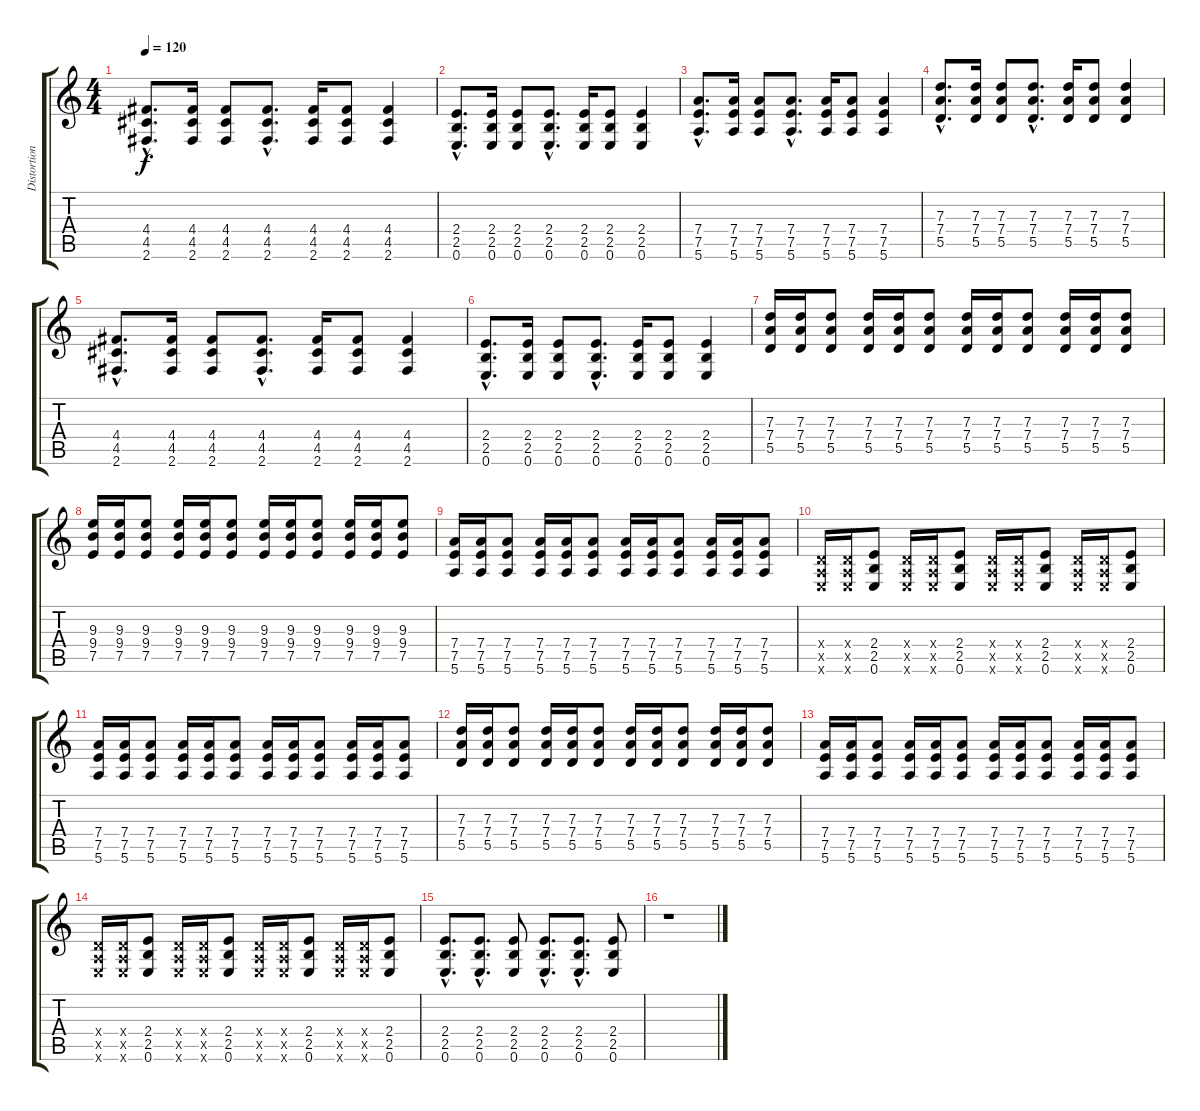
\track ("Distortion Guitar" "Distortion") {instrument distortionguitar}
\staff {score tabs}
\tuning (E4 B3 G3 D3 A2 E2) {hide}
\ts (4 4)
\tempo 120
\clef g2
\ks c
(4.4{hac} 4.5{hac} 2.6{hac}).8{d dy f} (4.4 4.5 2.6).16 (4.4 4.5 2.6).8 (4.4{hac} 4.5{hac} 2.6{hac}).8{d} (4.4 4.5 2.6).16 (4.4 4.5 2.6).8 (4.4 4.5 2.6).4 |
(2.4{hac} 2.5{hac} 0.6{hac}).8{d} (2.4 2.5 0.6).16 (2.4 2.5 0.6).8 (2.4{hac} 2.5{hac} 0.6{hac}).8{d} (2.4 2.5 0.6).16 (2.4 2.5 0.6).8 (2.4 2.5 0.6).4 |
(7.4{hac} 7.5{hac} 5.6{hac}).8{d} (7.4 7.5 5.6).16 (7.4 7.5 5.6).8 (7.4{hac} 7.5{hac} 5.6{hac}).8{d} (7.4 7.5 5.6).16 (7.4 7.5 5.6).8 (7.4 7.5 5.6).4 |
(7.3{hac} 7.4{hac} 5.5{hac}).8{d} (7.3 7.4 5.5).16 (7.3 7.4 5.5).8 (7.3{hac} 7.4{hac} 5.5{hac}).8{d} (7.3 7.4 5.5).16 (7.3 7.4 5.5).8 (7.3 7.4 5.5).4 |
(4.4{hac} 4.5{hac} 2.6{hac}).8{d} (4.4 4.5 2.6).16 (4.4 4.5 2.6).8 (4.4{hac} 4.5{hac} 2.6{hac}).8{d} (4.4 4.5 2.6).16 (4.4 4.5 2.6).8 (4.4 4.5 2.6).4 |
(2.4{hac} 2.5{hac} 0.6{hac}).8{d} (2.4 2.5 0.6).16 (2.4 2.5 0.6).8 (2.4{hac} 2.5{hac} 0.6{hac}).8{d} (2.4 2.5 0.6).16 (2.4 2.5 0.6).8 (2.4 2.5 0.6).4 |
(7.3 7.4 5.5).16 (7.3 7.4 5.5).16 (7.3 7.4 5.5).8 (7.3 7.4 5.5).16 (7.3 7.4 5.5).16 (7.3 7.4 5.5).8 (7.3 7.4 5.5).16 (7.3 7.4 5.5).16 (7.3 7.4 5.5).8 (7.3 7.4 5.5).16 (7.3 7.4 5.5).16 (7.3 7.4 5.5).8 |
(9.3 9.4 7.5).16 (9.3 9.4 7.5).16 (9.3 9.4 7.5).8 (9.3 9.4 7.5).16 (9.3 9.4 7.5).16 (9.3 9.4 7.5).8 (9.3 9.4 7.5).16 (9.3 9.4 7.5).16 (9.3 9.4 7.5).8 (9.3 9.4 7.5).16 (9.3 9.4 7.5).16 (9.3 9.4 7.5).8 |
(7.4 7.5 5.6).16 (7.4 7.5 5.6).16 (7.4 7.5 5.6).8 (7.4 7.5 5.6).16 (7.4 7.5 5.6).16 (7.4 7.5 5.6).8 (7.4 7.5 5.6).16 (7.4 7.5 5.6).16 (7.4 7.5 5.6).8 (7.4 7.5 5.6).16 (7.4 7.5 5.6).16 (7.4 7.5 5.6).8 |
(0.4{x} 0.5{x} 0.6{x}).16 (0.4{x} 0.5{x} 0.6{x}).16 (2.4 2.5 0.6).8 (0.4{x} 0.5{x} 0.6{x}).16 (0.4{x} 0.5{x} 0.6{x}).16 (2.4 2.5 0.6).8 (0.4{x} 0.5{x} 0.6{x}).16 (0.4{x} 0.5{x} 0.6{x}).16 (2.4 2.5 0.6).8 (0.4{x} 0.5{x} 0.6{x}).16 (0.4{x} 0.5{x} 0.6{x}).16 (2.4 2.5 0.6).8 |
(7.4 7.5 5.6).16 (7.4 7.5 5.6).16 (7.4 7.5 5.6).8 (7.4 7.5 5.6).16 (7.4 7.5 5.6).16 (7.4 7.5 5.6).8 (7.4 7.5 5.6).16 (7.4 7.5 5.6).16 (7.4 7.5 5.6).8 (7.4 7.5 5.6).16 (7.4 7.5 5.6).16 (7.4 7.5 5.6).8 |
(7.3 7.4 5.5).16 (7.3 7.4 5.5).16 (7.3 7.4 5.5).8 (7.3 7.4 5.5).16 (7.3 7.4 5.5).16 (7.3 7.4 5.5).8 (7.3 7.4 5.5).16 (7.3 7.4 5.5).16 (7.3 7.4 5.5).8 (7.3 7.4 5.5).16 (7.3 7.4 5.5).16 (7.3 7.4 5.5).8 |
(7.4 7.5 5.6).16 (7.4 7.5 5.6).16 (7.4 7.5 5.6).8 (7.4 7.5 5.6).16 (7.4 7.5 5.6).16 (7.4 7.5 5.6).8 (7.4 7.5 5.6).16 (7.4 7.5 5.6).16 (7.4 7.5 5.6).8 (7.4 7.5 5.6).16 (7.4 7.5 5.6).16 (7.4 7.5 5.6).8 |
(0.4{x} 0.5{x} 0.6{x}).16 (0.4{x} 0.5{x} 0.6{x}).16 (2.4 2.5 0.6).8 (0.4{x} 0.5{x} 0.6{x}).16 (0.4{x} 0.5{x} 0.6{x}).16 (2.4 2.5 0.6).8 (0.4{x} 0.5{x} 0.6{x}).16 (0.4{x} 0.5{x} 0.6{x}).16 (2.4 2.5 0.6).8 (0.4{x} 0.5{x} 0.6{x}).16 (0.4{x} 0.5{x} 0.6{x}).16 (2.4 2.5 0.6).8 |
(2.4{hac} 2.5{hac} 0.6{hac}).8{d} (2.4{hac} 2.5{hac} 0.6{hac}).8{d} (2.4 2.5 0.6).8 (2.4{hac} 2.5{hac} 0.6{hac}).8{d} (2.4{hac} 2.5{hac} 0.6{hac}).8{d} (2.4 2.5 0.6).8 |
r.1
